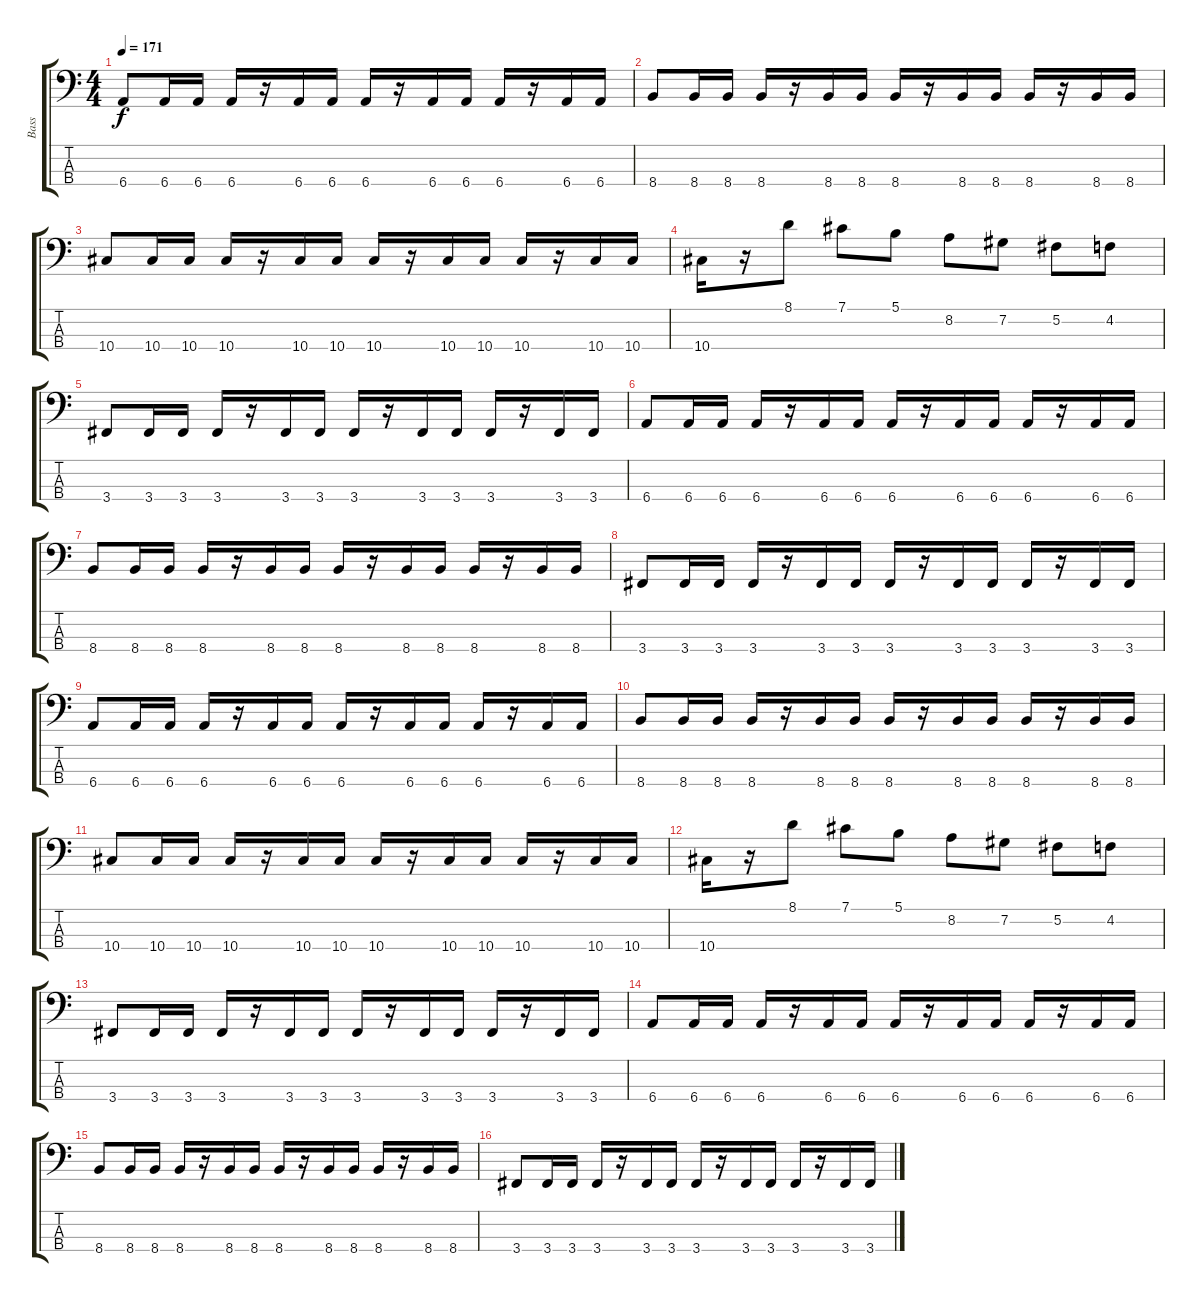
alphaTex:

\track ("Bass" "Bass") {instrument electricbasspick}
\staff {score tabs}
\tuning (Gb2 Db2 Ab1 Eb1) {hide}
\ts (4 4)
\tempo 171
\clef f4
\ks c
6.4.8{dy f} 6.4.16 6.4.16 6.4.16 r.16 6.4.16 6.4.16 6.4.16 r.16 6.4.16 6.4.16 6.4.16 r.16 6.4.16 6.4.16 |
8.4.8 8.4.16 8.4.16 8.4.16 r.16 8.4.16 8.4.16 8.4.16 r.16 8.4.16 8.4.16 8.4.16 r.16 8.4.16 8.4.16 |
10.4.8 10.4.16 10.4.16 10.4.16 r.16 10.4.16 10.4.16 10.4.16 r.16 10.4.16 10.4.16 10.4.16 r.16 10.4.16 10.4.16 |
10.4.16 r.16 8.1.8 7.1.8 5.1.8 8.2.8 7.2.8 5.2.8 4.2.8 |
3.4.8 3.4.16 3.4.16 3.4.16 r.16 3.4.16 3.4.16 3.4.16 r.16 3.4.16 3.4.16 3.4.16 r.16 3.4.16 3.4.16 |
6.4.8 6.4.16 6.4.16 6.4.16 r.16 6.4.16 6.4.16 6.4.16 r.16 6.4.16 6.4.16 6.4.16 r.16 6.4.16 6.4.16 |
8.4.8 8.4.16 8.4.16 8.4.16 r.16 8.4.16 8.4.16 8.4.16 r.16 8.4.16 8.4.16 8.4.16 r.16 8.4.16 8.4.16 |
3.4.8 3.4.16 3.4.16 3.4.16 r.16 3.4.16 3.4.16 3.4.16 r.16 3.4.16 3.4.16 3.4.16 r.16 3.4.16 3.4.16 |
6.4.8 6.4.16 6.4.16 6.4.16 r.16 6.4.16 6.4.16 6.4.16 r.16 6.4.16 6.4.16 6.4.16 r.16 6.4.16 6.4.16 |
8.4.8 8.4.16 8.4.16 8.4.16 r.16 8.4.16 8.4.16 8.4.16 r.16 8.4.16 8.4.16 8.4.16 r.16 8.4.16 8.4.16 |
10.4.8 10.4.16 10.4.16 10.4.16 r.16 10.4.16 10.4.16 10.4.16 r.16 10.4.16 10.4.16 10.4.16 r.16 10.4.16 10.4.16 |
10.4.16 r.16 8.1.8 7.1.8 5.1.8 8.2.8 7.2.8 5.2.8 4.2.8 |
3.4.8 3.4.16 3.4.16 3.4.16 r.16 3.4.16 3.4.16 3.4.16 r.16 3.4.16 3.4.16 3.4.16 r.16 3.4.16 3.4.16 |
6.4.8 6.4.16 6.4.16 6.4.16 r.16 6.4.16 6.4.16 6.4.16 r.16 6.4.16 6.4.16 6.4.16 r.16 6.4.16 6.4.16 |
8.4.8 8.4.16 8.4.16 8.4.16 r.16 8.4.16 8.4.16 8.4.16 r.16 8.4.16 8.4.16 8.4.16 r.16 8.4.16 8.4.16 |
3.4.8 3.4.16 3.4.16 3.4.16 r.16 3.4.16 3.4.16 3.4.16 r.16 3.4.16 3.4.16 3.4.16 r.16 3.4.16 3.4.16
